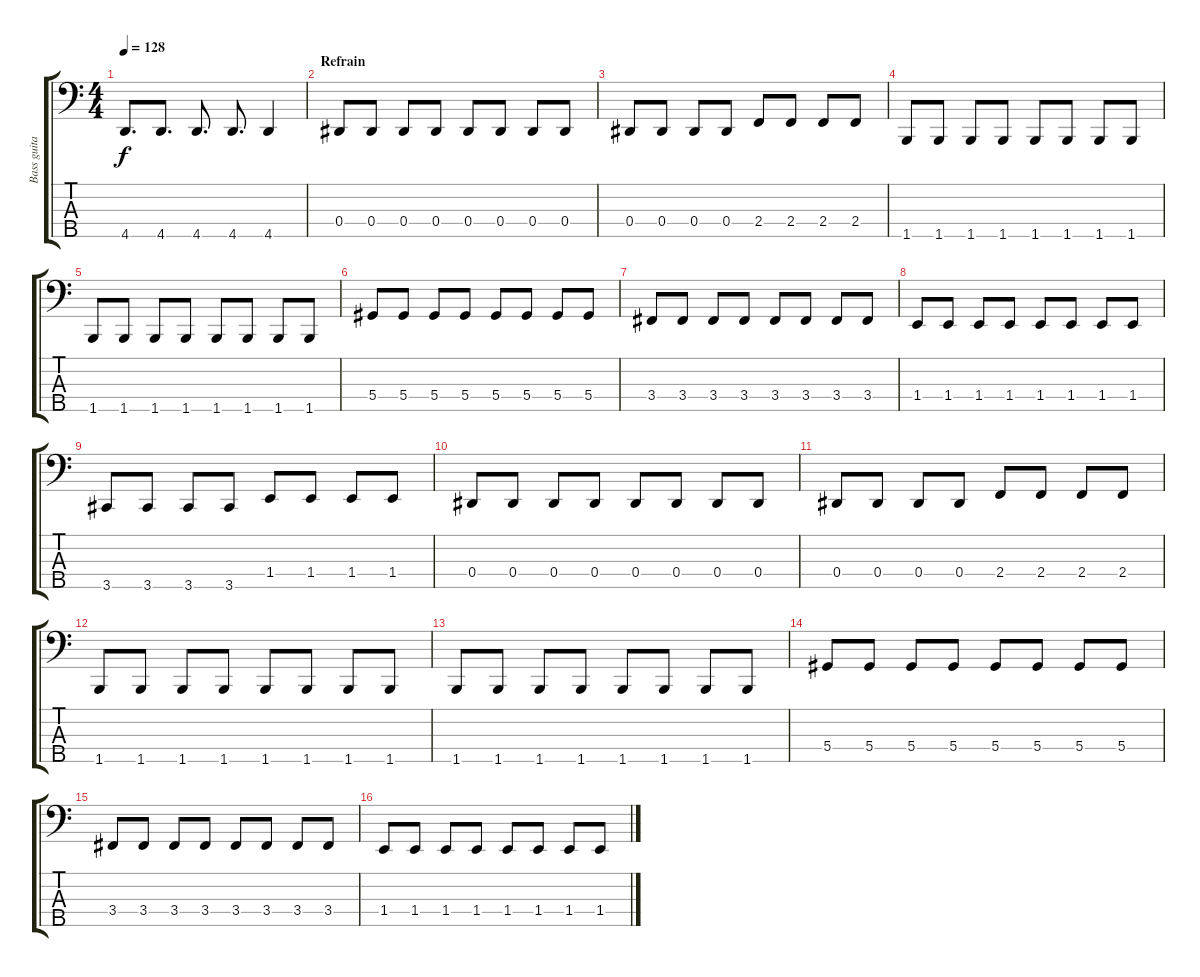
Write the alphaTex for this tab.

\track ("Bass guitar" "Bass guita") {instrument electricbassfinger}
\staff {score tabs}
\tuning (Gb2 Db2 Ab1 Eb1 Bb0) {hide}
\ts (4 4)
\tempo 128
\clef f4
\ks c
4.5.8{d dy f} 4.5.8{d} 4.5.8{d} 4.5.8{d} 4.5.4 |
\section ("" "Refrain")
0.4.8 0.4.8 0.4.8 0.4.8 0.4.8 0.4.8 0.4.8 0.4.8 |
0.4.8 0.4.8 0.4.8 0.4.8 2.4.8 2.4.8 2.4.8 2.4.8 |
1.5.8 1.5.8 1.5.8 1.5.8 1.5.8 1.5.8 1.5.8 1.5.8 |
1.5.8 1.5.8 1.5.8 1.5.8 1.5.8 1.5.8 1.5.8 1.5.8 |
5.4.8 5.4.8 5.4.8 5.4.8 5.4.8 5.4.8 5.4.8 5.4.8 |
3.4.8 3.4.8 3.4.8 3.4.8 3.4.8 3.4.8 3.4.8 3.4.8 |
1.4.8 1.4.8 1.4.8 1.4.8 1.4.8 1.4.8 1.4.8 1.4.8 |
3.5.8 3.5.8 3.5.8 3.5.8 1.4.8 1.4.8 1.4.8 1.4.8 |
0.4.8 0.4.8 0.4.8 0.4.8 0.4.8 0.4.8 0.4.8 0.4.8 |
0.4.8 0.4.8 0.4.8 0.4.8 2.4.8 2.4.8 2.4.8 2.4.8 |
1.5.8 1.5.8 1.5.8 1.5.8 1.5.8 1.5.8 1.5.8 1.5.8 |
1.5.8 1.5.8 1.5.8 1.5.8 1.5.8 1.5.8 1.5.8 1.5.8 |
5.4.8 5.4.8 5.4.8 5.4.8 5.4.8 5.4.8 5.4.8 5.4.8 |
3.4.8 3.4.8 3.4.8 3.4.8 3.4.8 3.4.8 3.4.8 3.4.8 |
1.4.8 1.4.8 1.4.8 1.4.8 1.4.8 1.4.8 1.4.8 1.4.8
